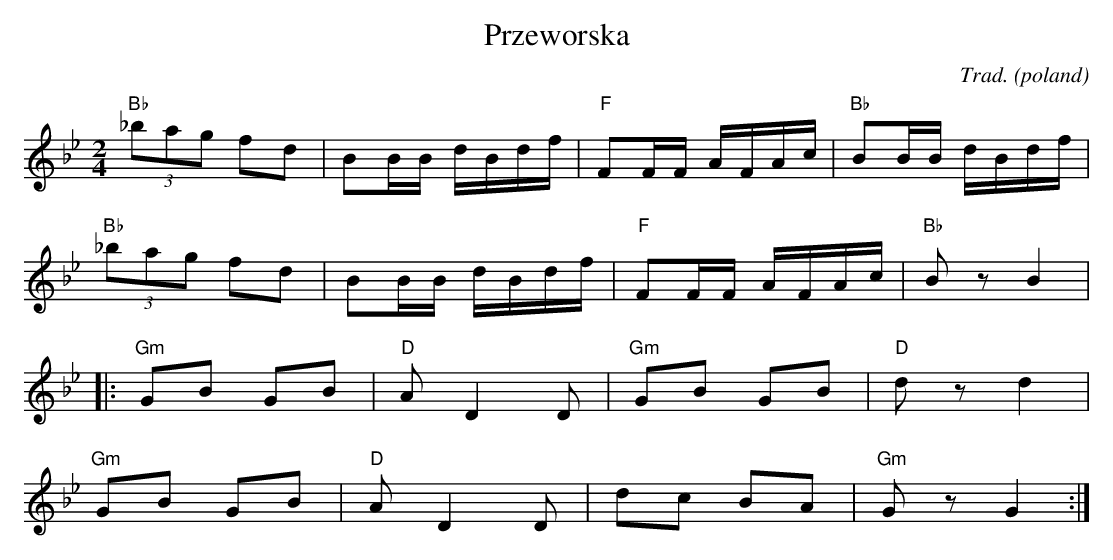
X:1
T:Przeworska
O:poland
C:Trad.
M:2/4
L:1/8
K:Bb
"Bb"(3_bag fd |\
L:1/16
B2BB dBdf | "F"F2FF AFAc | "Bb"B2BB dBdf |
L:1/8
"Bb"(3_bag fd |\
L:1/16
B2BB dBdf | "F"F2FF AFAc | "Bb"B2z2B4 |
L:1/8\
|: "Gm"GB GB | "D"AD2D | "Gm"GB GB | "D"d z d2 |
"Gm"GB GB | "D"A D2 D | dc BA | "Gm"G z G2 :|
